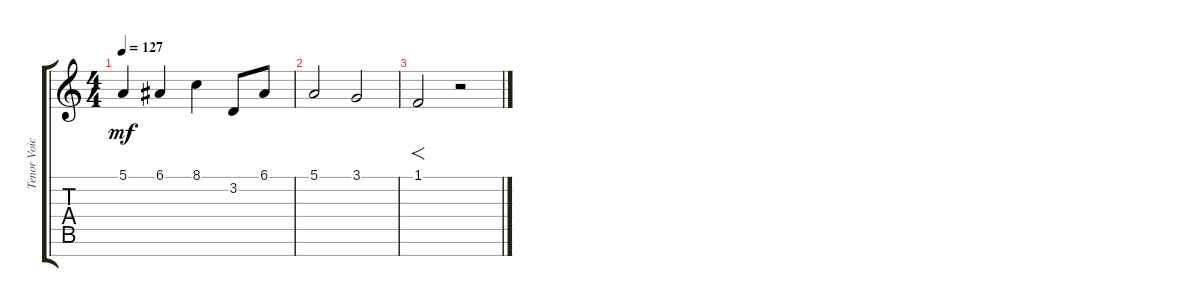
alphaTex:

\track ("Tenor Voice" "Tenor Voic") {instrument cello}
\staff {score tabs}
\tuning (E4 B3 G3 D3 A2 E2 B1) {hide}
\ts (4 4)
\tempo 127
\clef g2
\ks c
5.1.4{dy mf} 6.1.4 8.1.4 3.2.8 6.1.8 |
5.1.2 3.1.2 |
1.1.2{f} r.2
